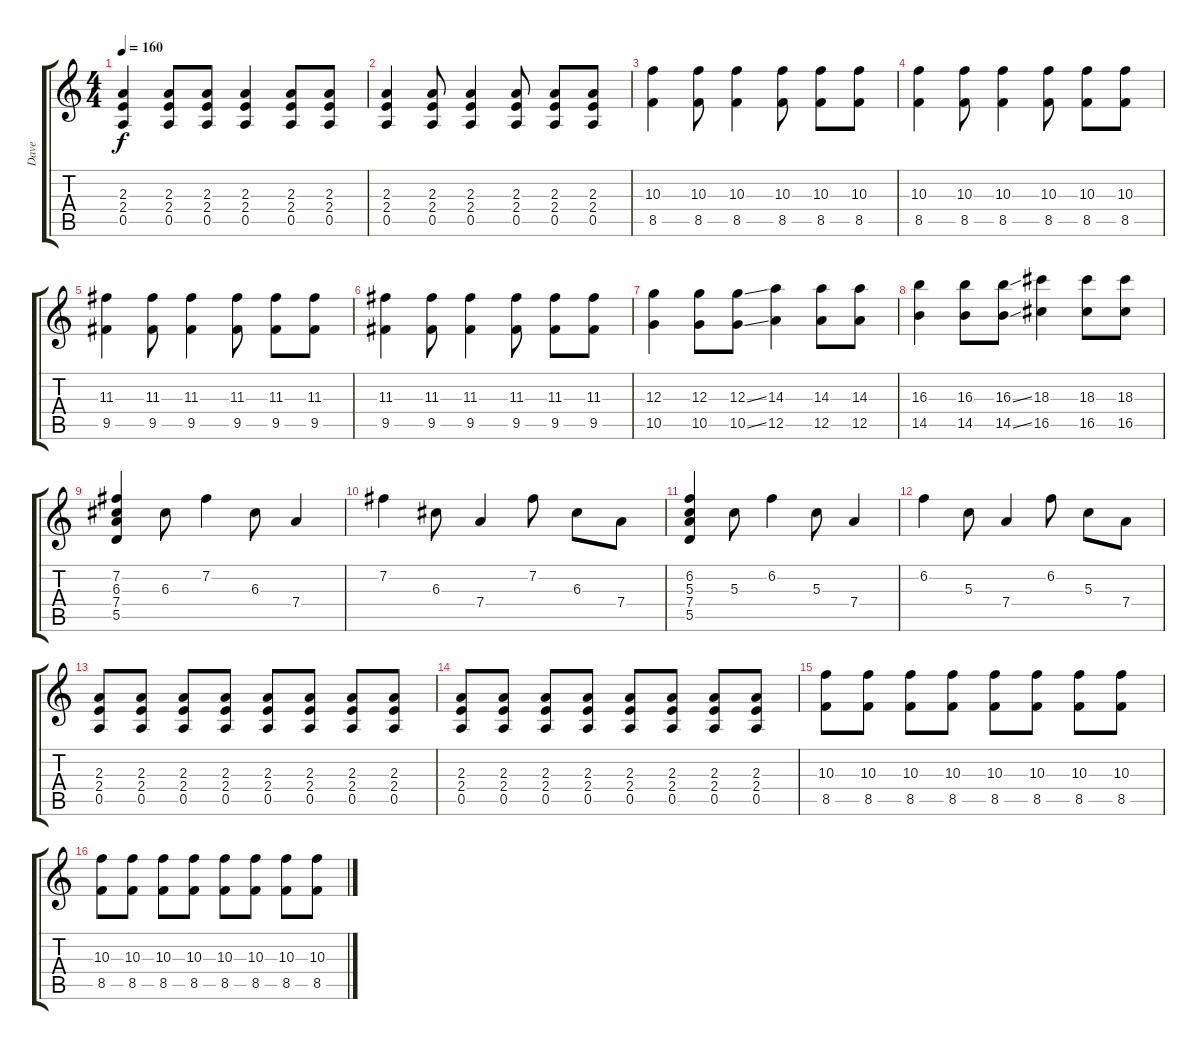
\track ("Dave" "Dave") {instrument overdrivenguitar}
\staff {score tabs}
\tuning (E4 B3 G3 D3 A2 E2) {hide}
\ts (4 4)
\tempo 160
\clef g2
\ks c
(2.3 2.4 0.5).4{dy f} (2.3 2.4 0.5).8 (2.3 2.4 0.5).8 (2.3 2.4 0.5).4 (2.3 2.4 0.5).8 (2.3 2.4 0.5).8 |
(2.3 2.4 0.5).4 (2.3 2.4 0.5).8 (2.3 2.4 0.5).4 (2.3 2.4 0.5).8 (2.3 2.4 0.5).8 (2.3 2.4 0.5).8 |
(10.3 8.5).4 (10.3 8.5).8 (10.3 8.5).4 (10.3 8.5).8 (10.3 8.5).8 (10.3 8.5).8 |
(10.3 8.5).4 (10.3 8.5).8 (10.3 8.5).4 (10.3 8.5).8 (10.3 8.5).8 (10.3 8.5).8 |
(11.3 9.5).4 (11.3 9.5).8 (11.3 9.5).4 (11.3 9.5).8 (11.3 9.5).8 (11.3 9.5).8 |
(11.3 9.5).4 (11.3 9.5).8 (11.3 9.5).4 (11.3 9.5).8 (11.3 9.5).8 (11.3 9.5).8 |
(12.3 10.5).4{volume 16} (12.3 10.5).8 (12.3{ss} 10.5{ss}).8 (14.3 12.5).4 (14.3 12.5).8 (14.3 12.5).8 |
(16.3 14.5).4 (16.3 14.5).8 (16.3{ss} 14.5{ss}).8 (18.3 16.5).4 (18.3 16.5).8 (18.3 16.5).8 |
(7.2 6.3 7.4 5.5).4{volume 9} 6.3.8{volume 13} 7.2.4 6.3.8 7.4.4 |
7.2.4 6.3.8 7.4.4 7.2.8 6.3.8 7.4.8 |
(6.2 5.3 7.4 5.5).4{volume 9} 5.3.8{volume 13} 6.2.4 5.3.8 7.4.4 |
6.2.4 5.3.8 7.4.4 6.2.8 5.3.8 7.4.8 |
(2.3 2.4 0.5).8 (2.3 2.4 0.5).8 (2.3 2.4 0.5).8 (2.3 2.4 0.5).8 (2.3 2.4 0.5).8 (2.3 2.4 0.5).8 (2.3 2.4 0.5).8 (2.3 2.4 0.5).8 |
(2.3 2.4 0.5).8 (2.3 2.4 0.5).8 (2.3 2.4 0.5).8 (2.3 2.4 0.5).8 (2.3 2.4 0.5).8 (2.3 2.4 0.5).8 (2.3 2.4 0.5).8 (2.3 2.4 0.5).8 |
(10.3 8.5).8 (10.3 8.5).8 (10.3 8.5).8 (10.3 8.5).8 (10.3 8.5).8 (10.3 8.5).8 (10.3 8.5).8 (10.3 8.5).8 |
(10.3 8.5).8 (10.3 8.5).8 (10.3 8.5).8 (10.3 8.5).8 (10.3 8.5).8 (10.3 8.5).8 (10.3 8.5).8 (10.3 8.5).8
